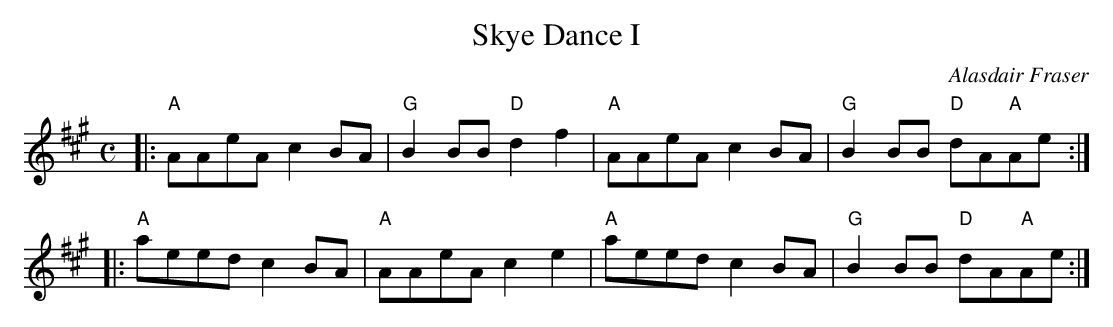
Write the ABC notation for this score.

X:1
T: Skye Dance I
C: Alasdair Fraser
L: 1/8
M: C
K: A
|: "A"AAeA c2BA | "G"B2BB "D"d2f2 | "A"AAeA c2BA | "G"B2BB "D"dA"A"Ae :|
|: "A"aeed c2BA | "A"AAeA    c2e2 | "A"aeed c2BA | "G"B2BB "D"dA"A"Ae :|
